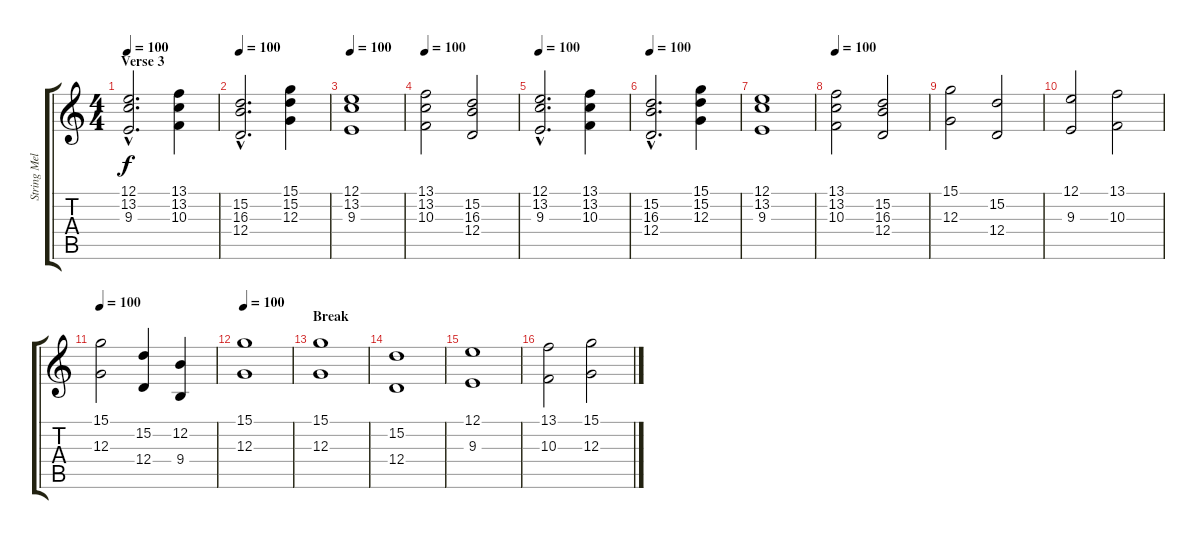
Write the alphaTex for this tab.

\track ("String Melody" "String Mel") {instrument stringensemble1}
\staff {score tabs}
\tuning (E4 B3 G3 D3 A2 E2) {hide}
\ts (4 4)
\section ("" "Verse 3")
\tempo 100
\clef g2
\ks c
(12.1{hac} 13.2{hac} 9.3{hac}).2{d dy f} (13.1 13.2 10.3).4 |
\tempo 100
(15.2{hac} 16.3{hac} 12.4{hac}).2{d} (15.1 15.2 12.3).4 |
\tempo 100
(12.1 13.2 9.3).1 |
\tempo 100
(13.1 13.2 10.3).2 (15.2 16.3 12.4).2 |
\tempo 100
(12.1{hac} 13.2{hac} 9.3{hac}).2{d} (13.1 13.2 10.3).4 |
\tempo 100
(15.2{hac} 16.3{hac} 12.4{hac}).2{d} (15.1 15.2 12.3).4 |
(12.1 13.2 9.3).1 |
\tempo 100
(13.1 13.2 10.3).2 (15.2 16.3 12.4).2 |
\section ("" "")
(15.1 12.3).2 (15.2 12.4).2 |
(12.1 9.3).2 (13.1 10.3).2 |
\tempo 100
(15.1 12.3).2 (15.2 12.4).4 (12.2 9.4).4 |
\tempo 100
(15.1 12.3).1 |
\section ("" "Break")
(15.1 12.3).1{volume 14 instrument synthstrings2} |
(15.2 12.4).1 |
(12.1 9.3).1 |
(13.1 10.3).2 (15.1 12.3).2
